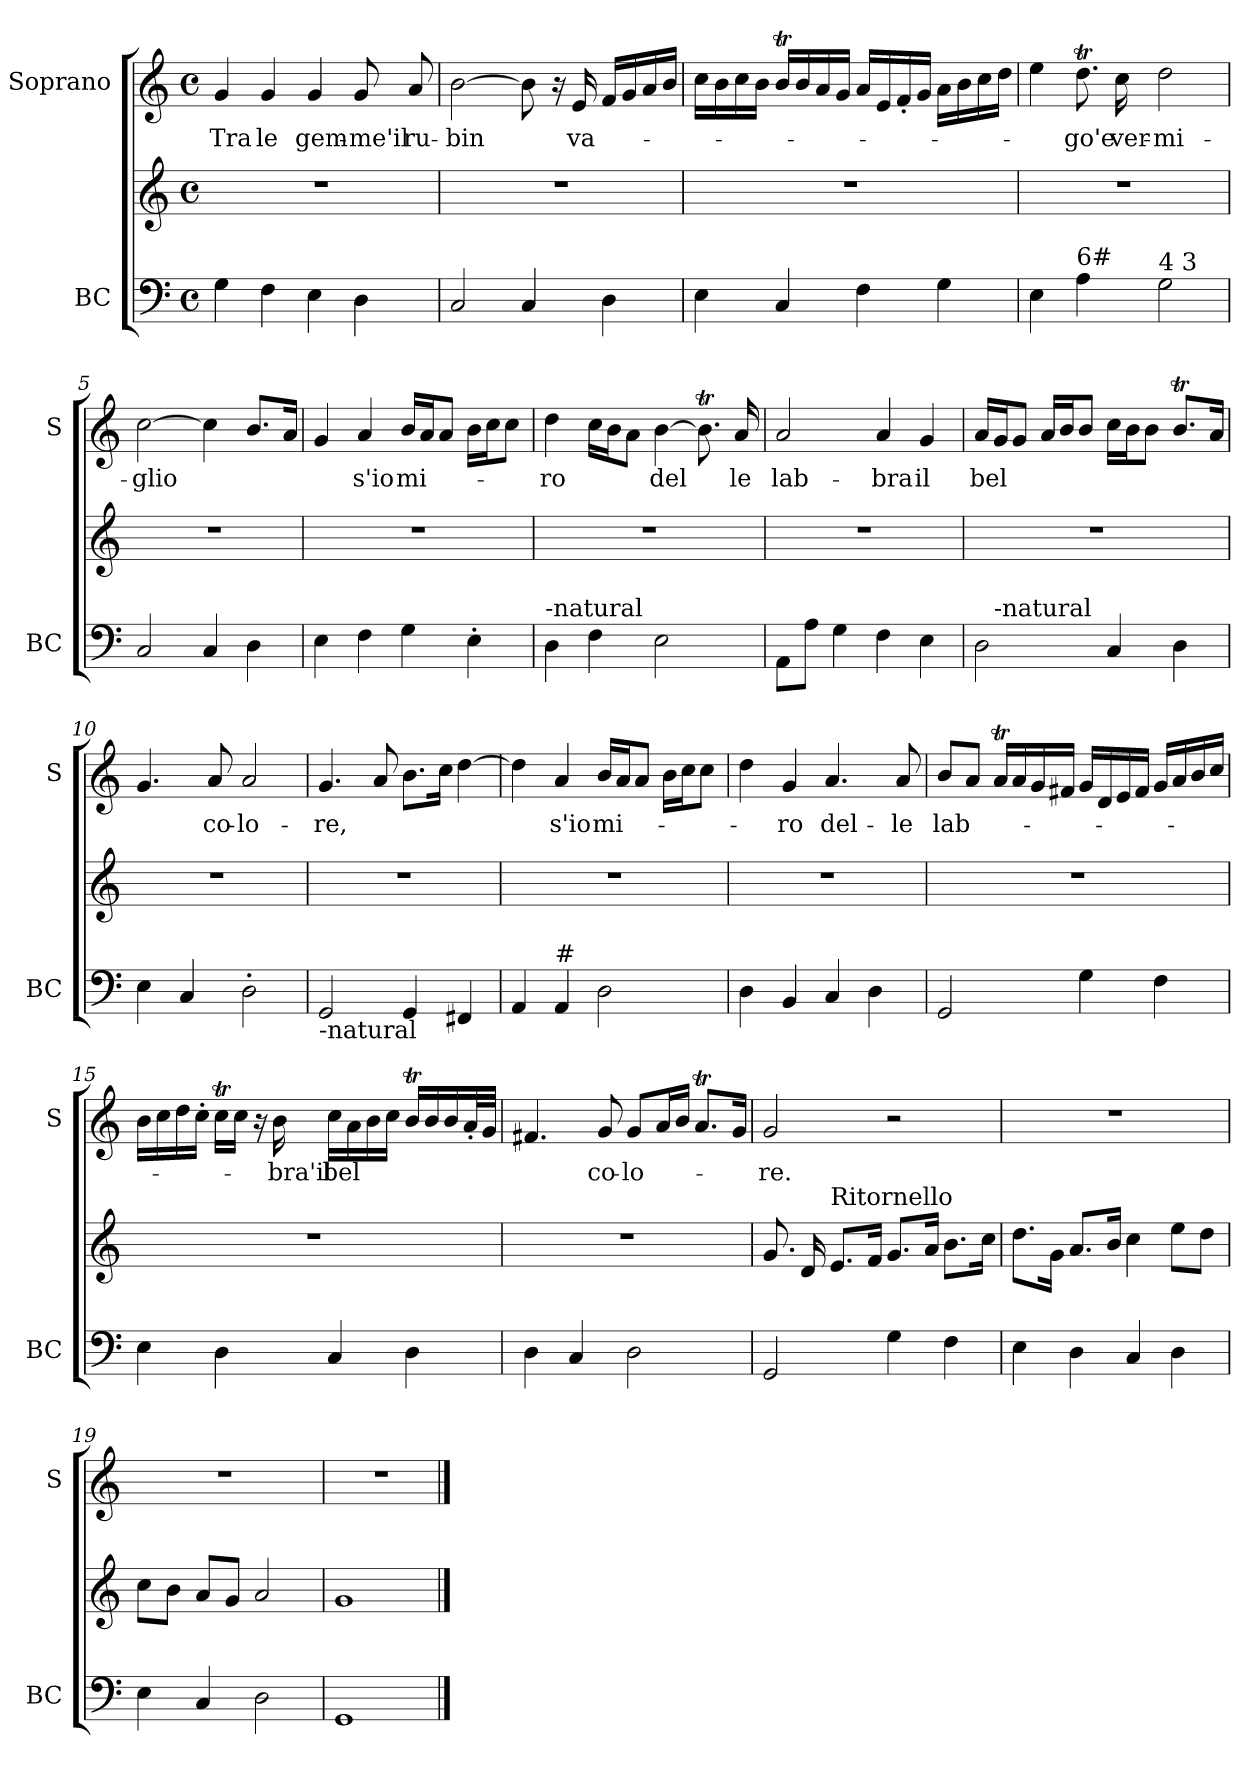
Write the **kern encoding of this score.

**kern	**kern	**kern	**text
*part2	*part2	*part1	*part1
*staff3	*staff2	*staff1	*staff1
*I"BC	*	*I"Soprano	*
*I'BC	*	*I'S	*
*clefF4	*clefG2	*clefG2	*
*k[]	*k[]	*k[]	*
*C:	*C:	*C:	*
*M4/4	*M4/4	*M4/4	*
*met(c)	*met(c)	*met(c)	*
=1	=1	=1	=1
!	!	!	!LO:LY:b
4G\	1r	4g/	Tra
!	!	!	!LO:LY:b
4F\	.	4g/	le
!	!	!	!LO:LY:b
4E\	.	4g/	gem-
!	!	!	!LO:LY:b
4D\	.	8g/	-me'il
!	!	!	!LO:LY:b
.	.	8a/	ru-
=2	=2	=2	=2
!	!	!	!LO:LY:b
2C/	1r	[2b\	-bin
4C/	.	8b\]	.
.	.	16r	.
!	!	!	!LO:LY:b
.	.	16e/	va-
4D\	.	16f/LL	.
.	.	16g/	.
.	.	16a/	.
.	.	16b/JJ	.
=3	=3	=3	=3
4E\	1r	16cc\LL	.
.	.	16b\	.
.	.	16cc\	.
.	.	16b\JJ	.
4C/	.	16bt/LL	.
.	.	16b/	.
.	.	16a/	.
.	.	16g/JJ	.
4F\	.	16a/LL	.
.	.	16e/	.
.	.	16f'</	.
.	.	16g/JJ	.
4G\	.	16a\LL	.
.	.	16b\	.
.	.	16cc\	.
.	.	16dd\JJ	.
!!LO:LB:g=z
=4	=4	=4	=4
4E\	1r	4ee\	.
!LO:TX:a:t=6#	!	!	!
!	!	!	!LO:LY:b
4A\	.	8.ddT\	-go'e
!	!	!	!LO:LY:b
.	.	16cc\	ver-
!LO:TX:a:t=4      3	!	!	!
!	!	!	!LO:LY:b
2G\	.	2dd\	-mi-
=5	=5	=5	=5
!	!	!	!LO:LY:b
2C/	1r	[2cc\	-glio
4C/	.	4cc\]	.
4D\	.	8.b/L	.
.	.	16a/Jk	.
=6	=6	=6	=6
4E\	1r	4g/	.
!	!	!	!LO:LY:b
4F\	.	4a/	s'io
!	!	!	!LO:LY:b
4G\	.	16b/LL	mi-
.	.	16a/J	.
.	.	8a/J	.
4E'>\	.	16b\LL	.
.	.	16cc\J	.
.	.	8cc\J	.
!!LO:LB:g=z
=7	=7	=7	=7
!LO:TX:a:t=-natural	!	!	!
!	!	!	!LO:LY:b
4D\	1r	4dd\	-ro
4F\	.	16cc\LL	.
.	.	16b\J	.
.	.	8a\J	.
!	!	!	!LO:LY:b
2E\	.	[4b\	del
.	.	8.bt\]	.
!	!	!	!LO:LY:b
.	.	16a/	le
=8	=8	=8	=8
!	!	!	!LO:LY:b
8AA\L	1r	2a/	lab-
8A\J	.	.	.
4G\	.	.	.
!	!	!	!LO:LY:b
4F\	.	4a/	-bra
!	!	!	!LO:LY:b
4E\	.	4g/	il
=9	=9	=9	=9
!	!	!	!LO:LY:b
*^	*	*	*
2D\	16ryy	1r	16a/LL	bel
!	!LO:TX:a:t=-natural	!	!	!
.	2...ryy	.	16g/J	.
.	.	.	8g/J	.
.	.	.	16a/LL	.
.	.	.	16b/J	.
.	.	.	8b/J	.
4C/	.	.	16cc\LL	.
.	.	.	16b\J	.
.	.	.	8b\J	.
4D\	.	.	8.bt/L	.
.	.	.	16a/Jk	.
*v	*v	*	*	*
!!LO:PB:g=z
=10	=10	=10	=10
4E\	1r	4.g/	.
4C/	.	.	.
!	!	!	!LO:LY:b
.	.	8a/	co-
!	!	!	!LO:LY:b
2D'>\	.	2a/	-lo-
=11	=11	=11	=11
!LO:TX:b:t=-natural	!	!	!
!	!	!	!LO:LY:b
2GG/	1r	4.g/	-re,
.	.	8a/	.
4GG/	.	8.b\L	.
.	.	16cc\Jk	.
4FF#X/	.	[4dd\	.
=12	=12	=12	=12
4AA/	1r	4dd\]	.
!LO:TX:a:t=#	!	!	!
!	!	!	!LO:LY:b
4AA/	.	4a/	s'io
!	!	!	!LO:LY:b
2D\	.	16b/LL	mi-
.	.	16a/J	.
.	.	8a/J	.
.	.	16b\LL	.
.	.	16cc\J	.
.	.	8cc\J	.
=13	=13	=13	=13
4D\	1r	4dd\	.
!	!	!	!LO:LY:b
4BB/	.	4g/	-ro
!	!	!	!LO:LY:b
4C/	.	4.a/	del-
4D\	.	.	.
!	!	!	!LO:LY:b
.	.	8a/	-le
!!LO:LB:g=z
=14	=14	=14	=14
!	!	!	!LO:LY:b
2GG/	1r	8b/L	lab-
.	.	8a/J	.
.	.	16aT/LL	.
.	.	16a/	.
.	.	16g/	.
.	.	16f#X/JJ	.
4G\	.	16g/LL	.
.	.	16d/	.
.	.	16e/	.
.	.	16f#/JJ	.
4F\	.	16g/LL	.
.	.	16a/	.
.	.	16b/	.
.	.	16cc/JJ	.
=15	=15	=15	=15
4E\	1r	16b\LL	.
.	.	16cc\	.
.	.	16dd\	.
.	.	16cc'>\JJ	.
4D\	.	16ccT\LL	.
.	.	16cc\JJ	.
.	.	16r	.
!	!	!	!LO:LY:b
.	.	16b\	-bra'il
!	!	!	!LO:LY:b
4C/	.	16cc\LL	bel
.	.	16a\	.
.	.	16b\	.
.	.	16cc\JJ	.
4D\	.	16bt/LL	.
.	.	16b/	.
.	.	16b/	.
.	.	32a'</L	.
.	.	32g/JJJ	.
=16	=16	=16	=16
4D\	1r	4.f#X/	.
4C/	.	.	.
!	!	!	!LO:LY:b
.	.	8g/	co-
!	!	!	!LO:LY:b
2D\	.	8g/L	-lo-
.	.	16a/L	.
.	.	16b/JJ	.
.	.	8.aT/L	.
.	.	16g/Jk	.
!!LO:LB:g=z
=17	=17	=17	=17
!	!	!	!LO:LY:b
2GG/	8.g/	2g/	-re.
.	16d/	.	.
!	!LO:TX:a:t=Ritornello	!	!
.	8.e/L	.	.
.	16f/Jk	.	.
4G\	8.g/L	2r	.
.	16a/Jk	.	.
4F\	8.b\L	.	.
.	16cc\Jk	.	.
=18	=18	=18	=18
4E\	8.dd\L	1r	.
.	16g\Jk	.	.
4D\	8.a/L	.	.
.	16b/Jk	.	.
4C/	4cc\	.	.
4D\	8ee\L	.	.
.	8dd\J	.	.
=19	=19	=19	=19
4E\	8cc\L	1r	.
.	8b\J	.	.
4C/	8a/L	.	.
.	8g/J	.	.
2D\	2a/	.	.
=20	=20	=20	=20
1GG	1g	1r	.
==	==	==	==
*-	*-	*-	*-
